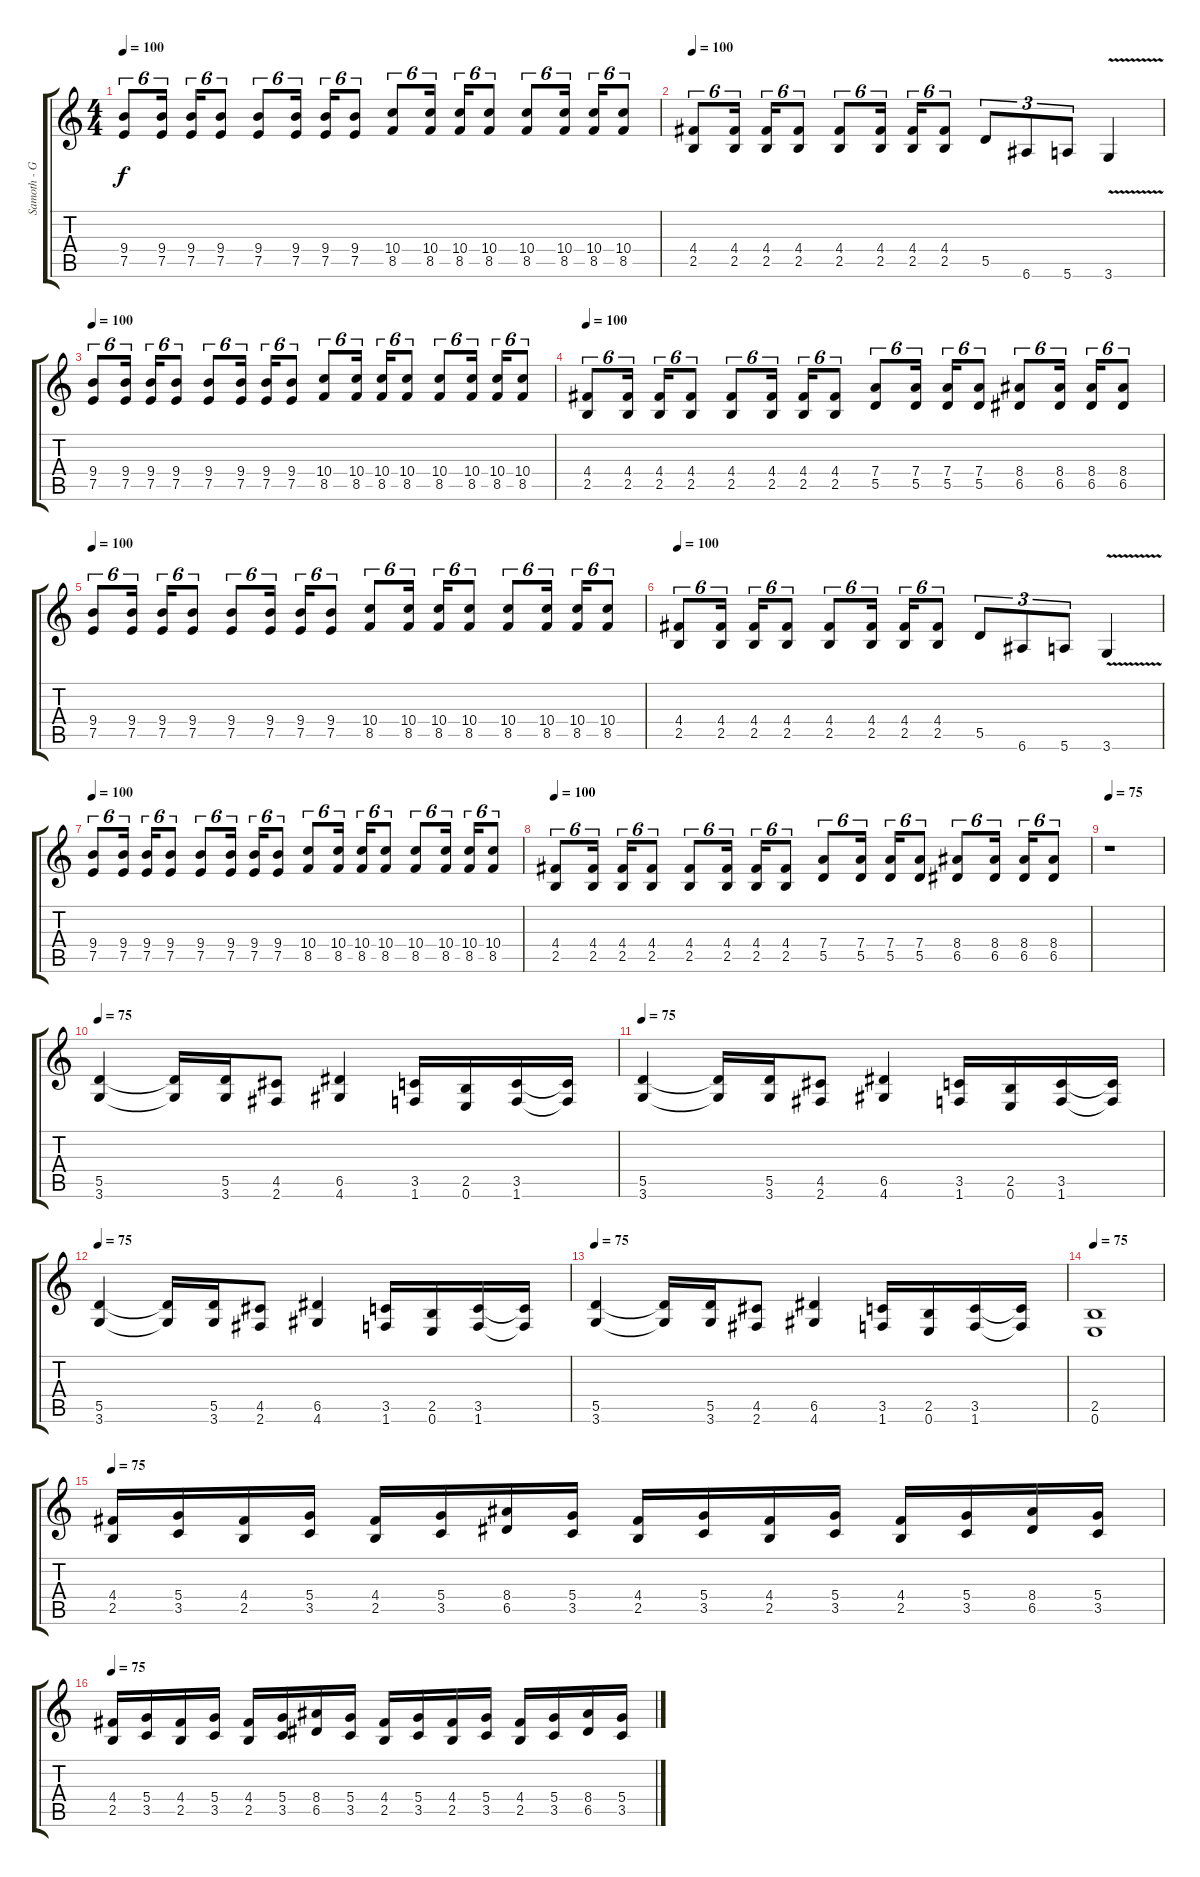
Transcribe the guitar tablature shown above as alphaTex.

\track ("Samoth - Guitar" "Samoth - G") {instrument distortionguitar}
\staff {score tabs}
\tuning (E4 B3 G3 D3 A2 E2) {hide}
\ts (4 4)
\tempo 100
\clef g2
\ks c
(9.4 7.5).8{tu (6 4) dy f} (9.4 7.5).16{tu (6 4)} (9.4 7.5).16{tu (6 4)} (9.4 7.5).8{tu (6 4)} (9.4 7.5).8{tu (6 4)} (9.4 7.5).16{tu (6 4)} (9.4 7.5).16{tu (6 4)} (9.4 7.5).8{tu (6 4)} (10.4 8.5).8{tu (6 4)} (10.4 8.5).16{tu (6 4)} (10.4 8.5).16{tu (6 4)} (10.4 8.5).8{tu (6 4)} (10.4 8.5).8{tu (6 4)} (10.4 8.5).16{tu (6 4)} (10.4 8.5).16{tu (6 4)} (10.4 8.5).8{tu (6 4)} |
\tempo 100
(4.4 2.5).8{tu (6 4)} (4.4 2.5).16{tu (6 4)} (4.4 2.5).16{tu (6 4)} (4.4 2.5).8{tu (6 4)} (4.4 2.5).8{tu (6 4)} (4.4 2.5).16{tu (6 4)} (4.4 2.5).16{tu (6 4)} (4.4 2.5).8{tu (6 4)} 5.5.8{tu (3 2)} 6.6.8{tu (3 2)} 5.6.8{tu (3 2)} 3.6{v}.4 |
\tempo 100
(9.4 7.5).8{tu (6 4)} (9.4 7.5).16{tu (6 4)} (9.4 7.5).16{tu (6 4)} (9.4 7.5).8{tu (6 4)} (9.4 7.5).8{tu (6 4)} (9.4 7.5).16{tu (6 4)} (9.4 7.5).16{tu (6 4)} (9.4 7.5).8{tu (6 4)} (10.4 8.5).8{tu (6 4)} (10.4 8.5).16{tu (6 4)} (10.4 8.5).16{tu (6 4)} (10.4 8.5).8{tu (6 4)} (10.4 8.5).8{tu (6 4)} (10.4 8.5).16{tu (6 4)} (10.4 8.5).16{tu (6 4)} (10.4 8.5).8{tu (6 4)} |
\tempo 100
(4.4 2.5).8{tu (6 4)} (4.4 2.5).16{tu (6 4)} (4.4 2.5).16{tu (6 4)} (4.4 2.5).8{tu (6 4)} (4.4 2.5).8{tu (6 4)} (4.4 2.5).16{tu (6 4)} (4.4 2.5).16{tu (6 4)} (4.4 2.5).8{tu (6 4)} (7.4 5.5).8{tu (6 4)} (7.4 5.5).16{tu (6 4)} (7.4 5.5).16{tu (6 4)} (7.4 5.5).8{tu (6 4)} (8.4 6.5).8{tu (6 4)} (8.4 6.5).16{tu (6 4)} (8.4 6.5).16{tu (6 4)} (8.4 6.5).8{tu (6 4)} |
\tempo 100
(9.4 7.5).8{tu (6 4)} (9.4 7.5).16{tu (6 4)} (9.4 7.5).16{tu (6 4)} (9.4 7.5).8{tu (6 4)} (9.4 7.5).8{tu (6 4)} (9.4 7.5).16{tu (6 4)} (9.4 7.5).16{tu (6 4)} (9.4 7.5).8{tu (6 4)} (10.4 8.5).8{tu (6 4)} (10.4 8.5).16{tu (6 4)} (10.4 8.5).16{tu (6 4)} (10.4 8.5).8{tu (6 4)} (10.4 8.5).8{tu (6 4)} (10.4 8.5).16{tu (6 4)} (10.4 8.5).16{tu (6 4)} (10.4 8.5).8{tu (6 4)} |
\tempo 100
(4.4 2.5).8{tu (6 4)} (4.4 2.5).16{tu (6 4)} (4.4 2.5).16{tu (6 4)} (4.4 2.5).8{tu (6 4)} (4.4 2.5).8{tu (6 4)} (4.4 2.5).16{tu (6 4)} (4.4 2.5).16{tu (6 4)} (4.4 2.5).8{tu (6 4)} 5.5.8{tu (3 2)} 6.6.8{tu (3 2)} 5.6.8{tu (3 2)} 3.6{v}.4 |
\tempo 100
(9.4 7.5).8{tu (6 4)} (9.4 7.5).16{tu (6 4)} (9.4 7.5).16{tu (6 4)} (9.4 7.5).8{tu (6 4)} (9.4 7.5).8{tu (6 4)} (9.4 7.5).16{tu (6 4)} (9.4 7.5).16{tu (6 4)} (9.4 7.5).8{tu (6 4)} (10.4 8.5).8{tu (6 4)} (10.4 8.5).16{tu (6 4)} (10.4 8.5).16{tu (6 4)} (10.4 8.5).8{tu (6 4)} (10.4 8.5).8{tu (6 4)} (10.4 8.5).16{tu (6 4)} (10.4 8.5).16{tu (6 4)} (10.4 8.5).8{tu (6 4)} |
\tempo 100
(4.4 2.5).8{tu (6 4)} (4.4 2.5).16{tu (6 4)} (4.4 2.5).16{tu (6 4)} (4.4 2.5).8{tu (6 4)} (4.4 2.5).8{tu (6 4)} (4.4 2.5).16{tu (6 4)} (4.4 2.5).16{tu (6 4)} (4.4 2.5).8{tu (6 4)} (7.4 5.5).8{tu (6 4)} (7.4 5.5).16{tu (6 4)} (7.4 5.5).16{tu (6 4)} (7.4 5.5).8{tu (6 4)} (8.4 6.5).8{tu (6 4)} (8.4 6.5).16{tu (6 4)} (8.4 6.5).16{tu (6 4)} (8.4 6.5).8{tu (6 4)} |
\tempo 75
r.1 |
\tempo 75
(5.5 3.6).4 (5.5{t} 3.6{t}).16 (5.5 3.6).16 (4.5 2.6).8 (6.5 4.6).4 (3.5 1.6).16 (2.5 0.6).16 (3.5 1.6).16 (3.5{t} 1.6{t}).16 |
\tempo 75
(5.5 3.6).4 (5.5{t} 3.6{t}).16 (5.5 3.6).16 (4.5 2.6).8 (6.5 4.6).4 (3.5 1.6).16 (2.5 0.6).16 (3.5 1.6).16 (3.5{t} 1.6{t}).16 |
\tempo 75
(5.5 3.6).4 (5.5{t} 3.6{t}).16 (5.5 3.6).16 (4.5 2.6).8 (6.5 4.6).4 (3.5 1.6).16 (2.5 0.6).16 (3.5 1.6).16 (3.5{t} 1.6{t}).16 |
\tempo 75
(5.5 3.6).4 (5.5{t} 3.6{t}).16 (5.5 3.6).16 (4.5 2.6).8 (6.5 4.6).4 (3.5 1.6).16 (2.5 0.6).16 (3.5 1.6).16 (3.5{t} 1.6{t}).16 |
\tempo 75
(2.5 0.6).1 |
\tempo 75
(4.4 2.5).16 (5.4 3.5).16 (4.4 2.5).16 (5.4 3.5).16 (4.4 2.5).16 (5.4 3.5).16 (8.4 6.5).16 (5.4 3.5).16 (4.4 2.5).16 (5.4 3.5).16 (4.4 2.5).16 (5.4 3.5).16 (4.4 2.5).16 (5.4 3.5).16 (8.4 6.5).16 (5.4 3.5).16 |
\tempo 75
(4.4 2.5).16 (5.4 3.5).16 (4.4 2.5).16 (5.4 3.5).16 (4.4 2.5).16 (5.4 3.5).16 (8.4 6.5).16 (5.4 3.5).16 (4.4 2.5).16 (5.4 3.5).16 (4.4 2.5).16 (5.4 3.5).16 (4.4 2.5).16 (5.4 3.5).16 (8.4 6.5).16 (5.4 3.5).16
